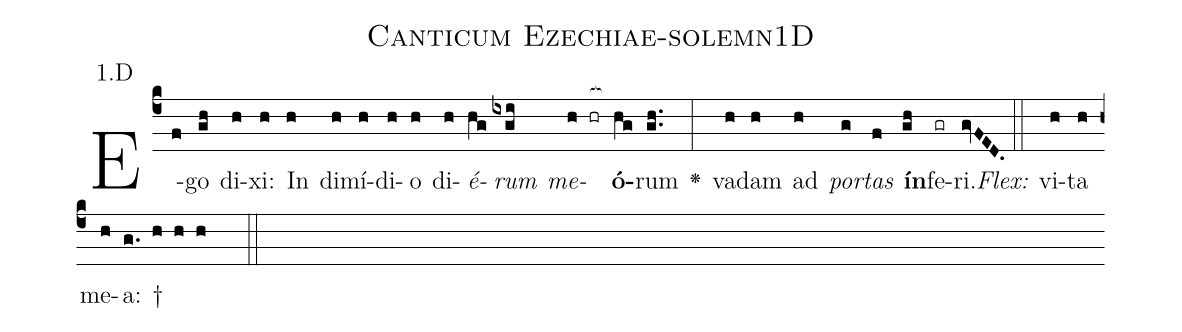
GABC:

name: Canticum Ezechiae-solemn1D;
annotation: 1.D;
%%
(c4)E(f)go(gh) di(h)xi:(h) In(h) di(h)mí(h)di(h)o(h) di(h)<i>é</i>(hg)<i>rum</i>(ixgi) <i>me</i>(h hr[ocb:1{])<b>ó</b>(hg[ocb:0}])rum(gh..) <v>\greheightstar</v>(:) va(h)dam(h) ad(h) <i>por</i>(g)<i>tas</i>(f) <b>ín</b>(gh)fe(gr)ri.(gvFED.) (::)
<i>Flex:</i>()  vi(h)ta(h) me(h)a: †(g. h h h  ::)

%E(h) u(h) o(g) u(f) a(gh) e.(gvFED.) (::)
